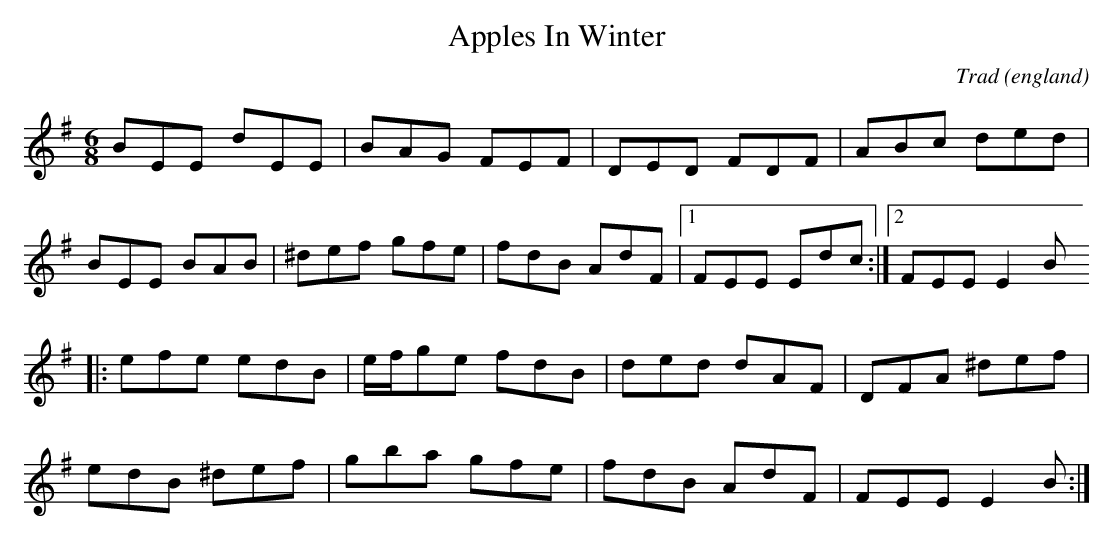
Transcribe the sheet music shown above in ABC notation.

X:1
T:Apples In Winter
O:england
C:Trad
M:6/8
L:1/8
K:Em
BEE dEE|BAG FEF|DED FDF|ABc ded|
BEE BAB|^def gfe|fdB AdF|1 FEE Edc:|2 FEE E2B
|:efe edB|e/f/ge fdB|ded dAF|DFA ^def|
edB ^def|gba gfe|fdB AdF|FEE E2B:|
